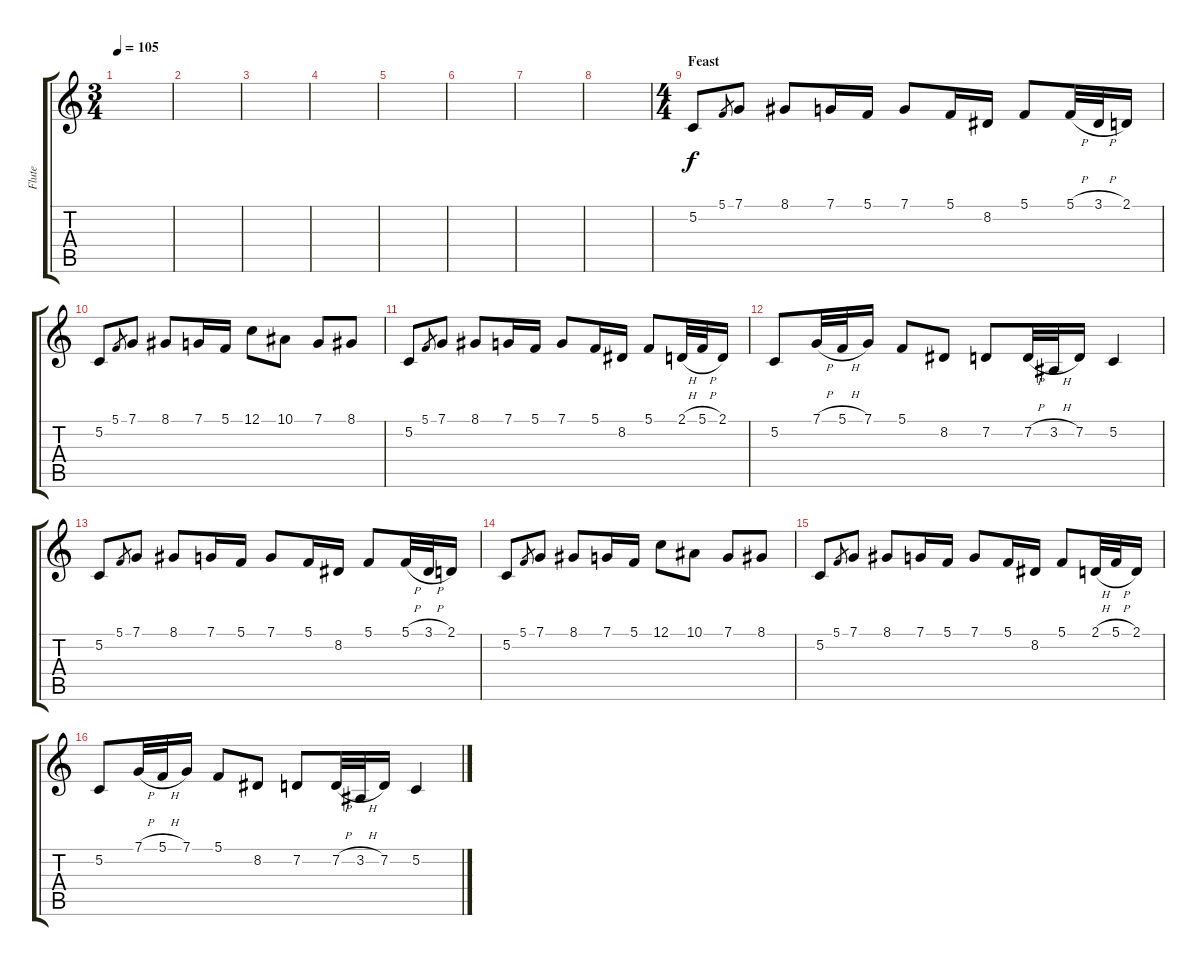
\track ("Flute" "Flute") {instrument flute}
\staff {score tabs}
\tuning (C4 G3 Eb3 Bb2 F2 C2) {hide}
\ts (3 4)
\tempo 105
\clef g2
\ks c
|
|
|
|
|
|
|
|
\ts (4 4)
\section ("" "Feast")
5.2.8 5.1.8{gr} 7.1.8 8.1.8 7.1.16 5.1.16 7.1.8 5.1.16 8.2.16 5.1.8 5.1{h}.32 3.1{h}.32 2.1.16 |
5.2.8 5.1.8{gr} 7.1.8 8.1.8 7.1.16 5.1.16 12.1.8 10.1.8 7.1.8 8.1.8 |
5.2.8 5.1.8{gr} 7.1.8 8.1.8 7.1.16 5.1.16 7.1.8 5.1.16 8.2.16 5.1.8 2.1{h}.32 5.1{h}.32 2.1.16 |
5.2.8 7.1{h}.32 5.1{h}.32 7.1.16 5.1.8 8.2.8 7.2.8 7.2{h}.32 3.2{h}.32 7.2.16 5.2.4 |
5.2.8 5.1.8{gr} 7.1.8 8.1.8 7.1.16 5.1.16 7.1.8 5.1.16 8.2.16 5.1.8 5.1{h}.32 3.1{h}.32 2.1.16 |
5.2.8 5.1.8{gr} 7.1.8 8.1.8 7.1.16 5.1.16 12.1.8 10.1.8 7.1.8 8.1.8 |
5.2.8 5.1.8{gr} 7.1.8 8.1.8 7.1.16 5.1.16 7.1.8 5.1.16 8.2.16 5.1.8 2.1{h}.32 5.1{h}.32 2.1.16 |
5.2.8 7.1{h}.32 5.1{h}.32 7.1.16 5.1.8 8.2.8 7.2.8 7.2{h}.32 3.2{h}.32 7.2.16 5.2.4
